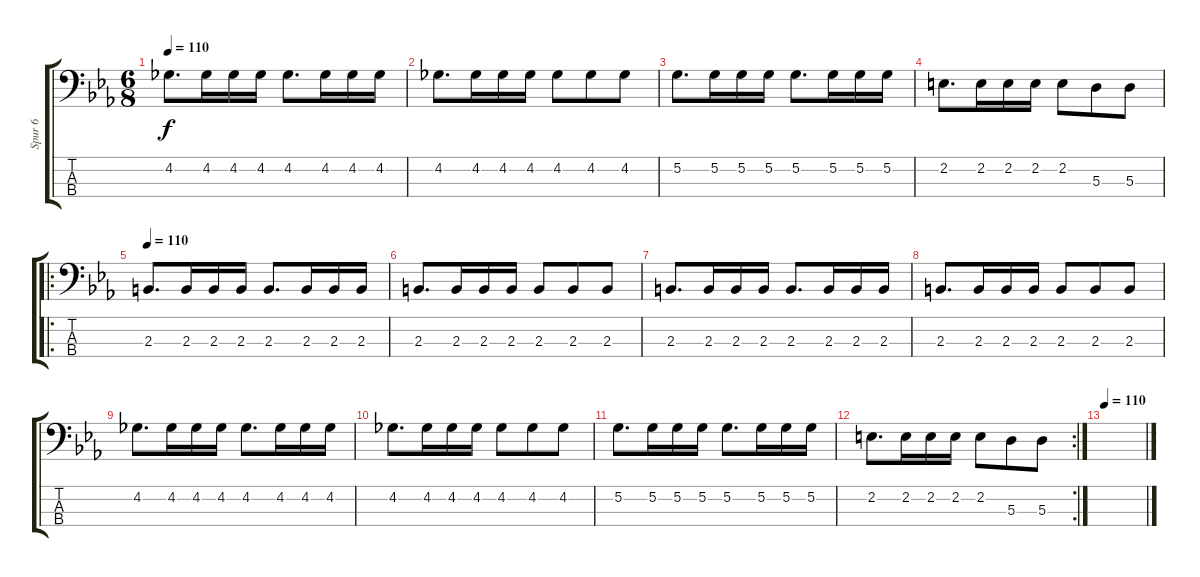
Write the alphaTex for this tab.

\track ("Spur 6" "Spur 6") {instrument electricbassfinger}
\staff {score tabs}
\tuning (G2 D2 A1 D1) {hide}
\ts (6 8)
\tempo 110
\clef f4
\ks cminor
4.2.8{d dy f} 4.2.16 4.2.16 4.2.16 4.2.8{d} 4.2.16 4.2.16 4.2.16 |
4.2.8{d} 4.2.16 4.2.16 4.2.16 4.2.8 4.2.8 4.2.8 |
5.2.8{d} 5.2.16 5.2.16 5.2.16 5.2.8{d} 5.2.16 5.2.16 5.2.16 |
\ks eb
2.2.8{d} 2.2.16 2.2.16 2.2.16 2.2.8 5.3.8 5.3.8 |
\ro
\tempo 110
2.3.8{d} 2.3.16 2.3.16 2.3.16 2.3.8{d} 2.3.16 2.3.16 2.3.16 |
2.3.8{d} 2.3.16 2.3.16 2.3.16 2.3.8 2.3.8 2.3.8 |
2.3.8{d} 2.3.16 2.3.16 2.3.16 2.3.8{d} 2.3.16 2.3.16 2.3.16 |
2.3.8{d} 2.3.16 2.3.16 2.3.16 2.3.8 2.3.8 2.3.8 |
4.2.8{d} 4.2.16 4.2.16 4.2.16 4.2.8{d} 4.2.16 4.2.16 4.2.16 |
4.2.8{d} 4.2.16 4.2.16 4.2.16 4.2.8 4.2.8 4.2.8 |
5.2.8{d} 5.2.16 5.2.16 5.2.16 5.2.8{d} 5.2.16 5.2.16 5.2.16 |
\rc 2
2.2.8{d} 2.2.16 2.2.16 2.2.16 2.2.8 5.3.8 5.3.8 |
\tempo 110
